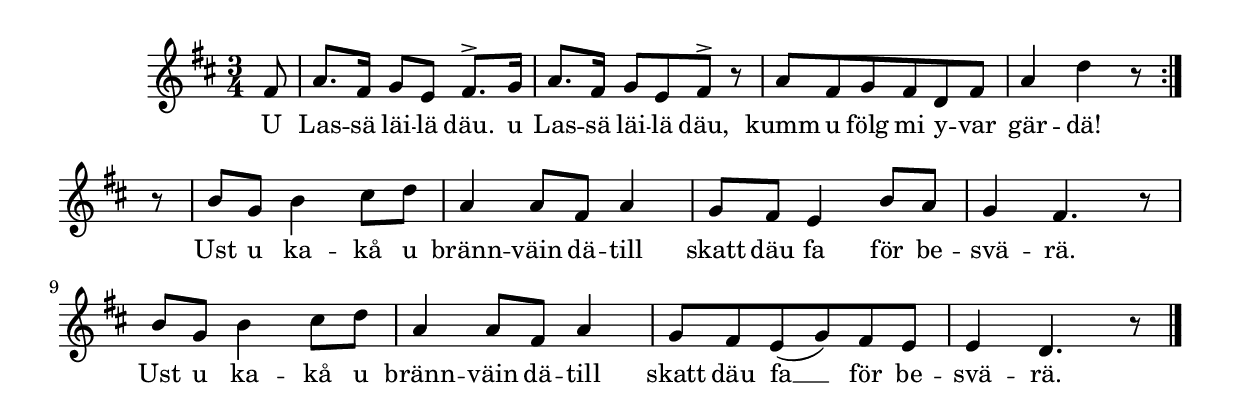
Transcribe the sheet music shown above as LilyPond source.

{
\time 3/4
\key d \major

\repeat volta 2 { 
 \partial 8
 fis'8  | 
 a'8. fis'16 g'8 e' fis'8.^> g'16  | 
 a'8. fis'16 g'8 e' fis'^> r  | 
 a' fis' g' fis' d' fis'  | 
 a'4 d'' r8
 } %( endrepeat )% 
 r8 |
 b' g' b'4 cis''8 d''  | 
 a'4 a'8 fis' a'4  | 
 g'8 fis' e'4 b'8 a'  | 
 g'4 fis'4. r8  | 
 b' g' b'4 cis''8 d''  | 
 a'4 a'8 fis' a'4  | 
 g'8 fis' e'-( g'-) fis' e'  | 
 e'4 d'4. r8 \bar "|."
 }
 \addlyrics {
     U Las -- sä läi -- lä däu. u Las -- sä läi -- lä däu,
     kumm u fölg mi y -- var gär -- dä! Ust u ka -- kå u
     bränn -- väin dä -- till skatt däu fa för be -- svä -- rä. Ust u ka -- kå u
     bränn -- väin dä -- till skatt däu fa __ för be -- svä -- rä.
}
